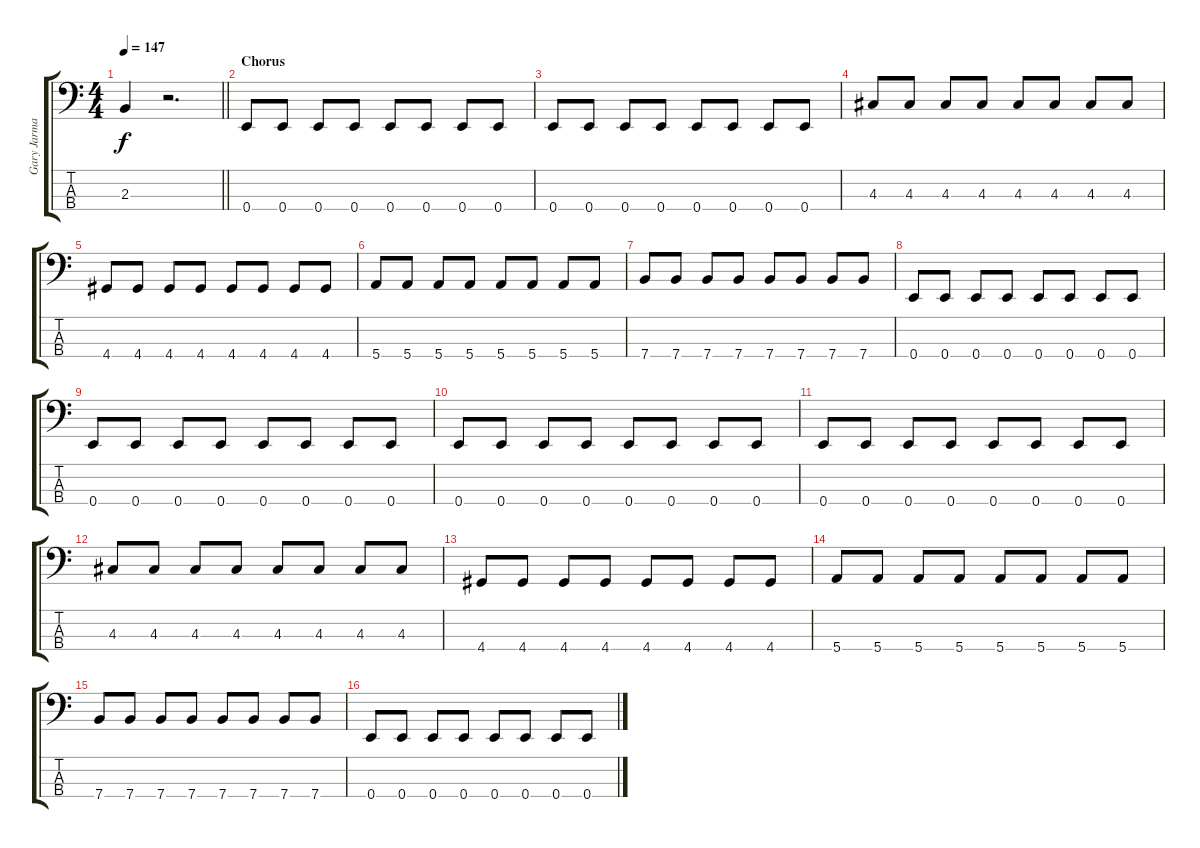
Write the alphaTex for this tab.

\track ("Gary Jarman (Bass)" "Gary Jarma") {instrument electricbasspick}
\staff {score tabs}
\tuning (G2 D2 A1 E1) {hide}
\ts (4 4)
\tempo 147
\clef f4
\barLineRight lightlight
\ks c
2.3.4{dy f} r.2{d} |
\section ("" "Chorus")
0.4.8 0.4.8 0.4.8 0.4.8 0.4.8 0.4.8 0.4.8 0.4.8 |
0.4.8 0.4.8 0.4.8 0.4.8 0.4.8 0.4.8 0.4.8 0.4.8 |
4.3.8 4.3.8 4.3.8 4.3.8 4.3.8 4.3.8 4.3.8 4.3.8 |
4.4.8 4.4.8 4.4.8 4.4.8 4.4.8 4.4.8 4.4.8 4.4.8 |
5.4.8 5.4.8 5.4.8 5.4.8 5.4.8 5.4.8 5.4.8 5.4.8 |
7.4.8 7.4.8 7.4.8 7.4.8 7.4.8 7.4.8 7.4.8 7.4.8 |
0.4.8 0.4.8 0.4.8 0.4.8 0.4.8 0.4.8 0.4.8 0.4.8 |
0.4.8 0.4.8 0.4.8 0.4.8 0.4.8 0.4.8 0.4.8 0.4.8 |
0.4.8 0.4.8 0.4.8 0.4.8 0.4.8 0.4.8 0.4.8 0.4.8 |
0.4.8 0.4.8 0.4.8 0.4.8 0.4.8 0.4.8 0.4.8 0.4.8 |
4.3.8 4.3.8 4.3.8 4.3.8 4.3.8 4.3.8 4.3.8 4.3.8 |
4.4.8 4.4.8 4.4.8 4.4.8 4.4.8 4.4.8 4.4.8 4.4.8 |
5.4.8 5.4.8 5.4.8 5.4.8 5.4.8 5.4.8 5.4.8 5.4.8 |
7.4.8 7.4.8 7.4.8 7.4.8 7.4.8 7.4.8 7.4.8 7.4.8 |
0.4.8 0.4.8 0.4.8 0.4.8 0.4.8 0.4.8 0.4.8 0.4.8
